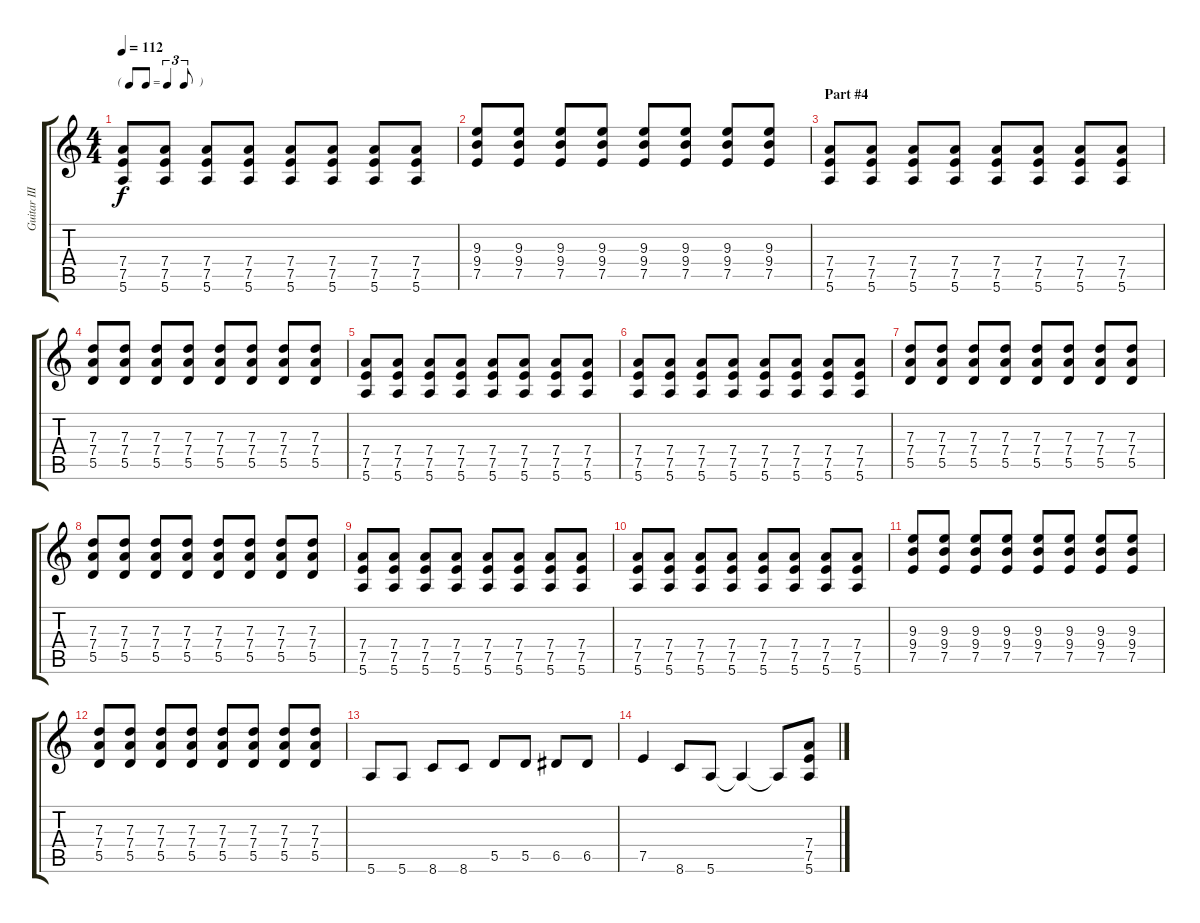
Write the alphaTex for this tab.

\track ("Guitar III" "Guitar III") {instrument electricguitarjazz}
\staff {score tabs}
\tuning (E4 B3 G3 D3 A2 E2) {hide}
\ts (4 4)
\tf triplet8th
\tempo 112
\clef g2
\ks c
(7.4 7.5 5.6).8{dy f} (7.4 7.5 5.6).8 (7.4 7.5 5.6).8 (7.4 7.5 5.6).8 (7.4 7.5 5.6).8 (7.4 7.5 5.6).8 (7.4 7.5 5.6).8 (7.4 7.5 5.6).8 |
(9.3 9.4 7.5).8 (9.3 9.4 7.5).8 (9.3 9.4 7.5).8 (9.3 9.4 7.5).8 (9.3 9.4 7.5).8 (9.3 9.4 7.5).8 (9.3 9.4 7.5).8 (9.3 9.4 7.5).8 |
\section ("" "Part #4")
(7.4 7.5 5.6).8 (7.4 7.5 5.6).8 (7.4 7.5 5.6).8 (7.4 7.5 5.6).8 (7.4 7.5 5.6).8 (7.4 7.5 5.6).8 (7.4 7.5 5.6).8 (7.4 7.5 5.6).8 |
(7.3 7.4 5.5).8 (7.3 7.4 5.5).8 (7.3 7.4 5.5).8 (7.3 7.4 5.5).8 (7.3 7.4 5.5).8 (7.3 7.4 5.5).8 (7.3 7.4 5.5).8 (7.3 7.4 5.5).8 |
(7.4 7.5 5.6).8 (7.4 7.5 5.6).8 (7.4 7.5 5.6).8 (7.4 7.5 5.6).8 (7.4 7.5 5.6).8 (7.4 7.5 5.6).8 (7.4 7.5 5.6).8 (7.4 7.5 5.6).8 |
(7.4 7.5 5.6).8 (7.4 7.5 5.6).8 (7.4 7.5 5.6).8 (7.4 7.5 5.6).8 (7.4 7.5 5.6).8 (7.4 7.5 5.6).8 (7.4 7.5 5.6).8 (7.4 7.5 5.6).8 |
(7.3 7.4 5.5).8 (7.3 7.4 5.5).8 (7.3 7.4 5.5).8 (7.3 7.4 5.5).8 (7.3 7.4 5.5).8 (7.3 7.4 5.5).8 (7.3 7.4 5.5).8 (7.3 7.4 5.5).8 |
(7.3 7.4 5.5).8 (7.3 7.4 5.5).8 (7.3 7.4 5.5).8 (7.3 7.4 5.5).8 (7.3 7.4 5.5).8 (7.3 7.4 5.5).8 (7.3 7.4 5.5).8 (7.3 7.4 5.5).8 |
(7.4 7.5 5.6).8 (7.4 7.5 5.6).8 (7.4 7.5 5.6).8 (7.4 7.5 5.6).8 (7.4 7.5 5.6).8 (7.4 7.5 5.6).8 (7.4 7.5 5.6).8 (7.4 7.5 5.6).8 |
(7.4 7.5 5.6).8 (7.4 7.5 5.6).8 (7.4 7.5 5.6).8 (7.4 7.5 5.6).8 (7.4 7.5 5.6).8 (7.4 7.5 5.6).8 (7.4 7.5 5.6).8 (7.4 7.5 5.6).8 |
(9.3 9.4 7.5).8 (9.3 9.4 7.5).8 (9.3 9.4 7.5).8 (9.3 9.4 7.5).8 (9.3 9.4 7.5).8 (9.3 9.4 7.5).8 (9.3 9.4 7.5).8 (9.3 9.4 7.5).8 |
(7.3 7.4 5.5).8 (7.3 7.4 5.5).8 (7.3 7.4 5.5).8 (7.3 7.4 5.5).8 (7.3 7.4 5.5).8 (7.3 7.4 5.5).8 (7.3 7.4 5.5).8 (7.3 7.4 5.5).8 |
5.6.8 5.6.8 8.6.8 8.6.8 5.5.8 5.5.8 6.5.8 6.5.8 |
7.5.4 8.6.8 5.6.8 5.6{t}.4 5.6{t}.8 (7.4 7.5 5.6).8
